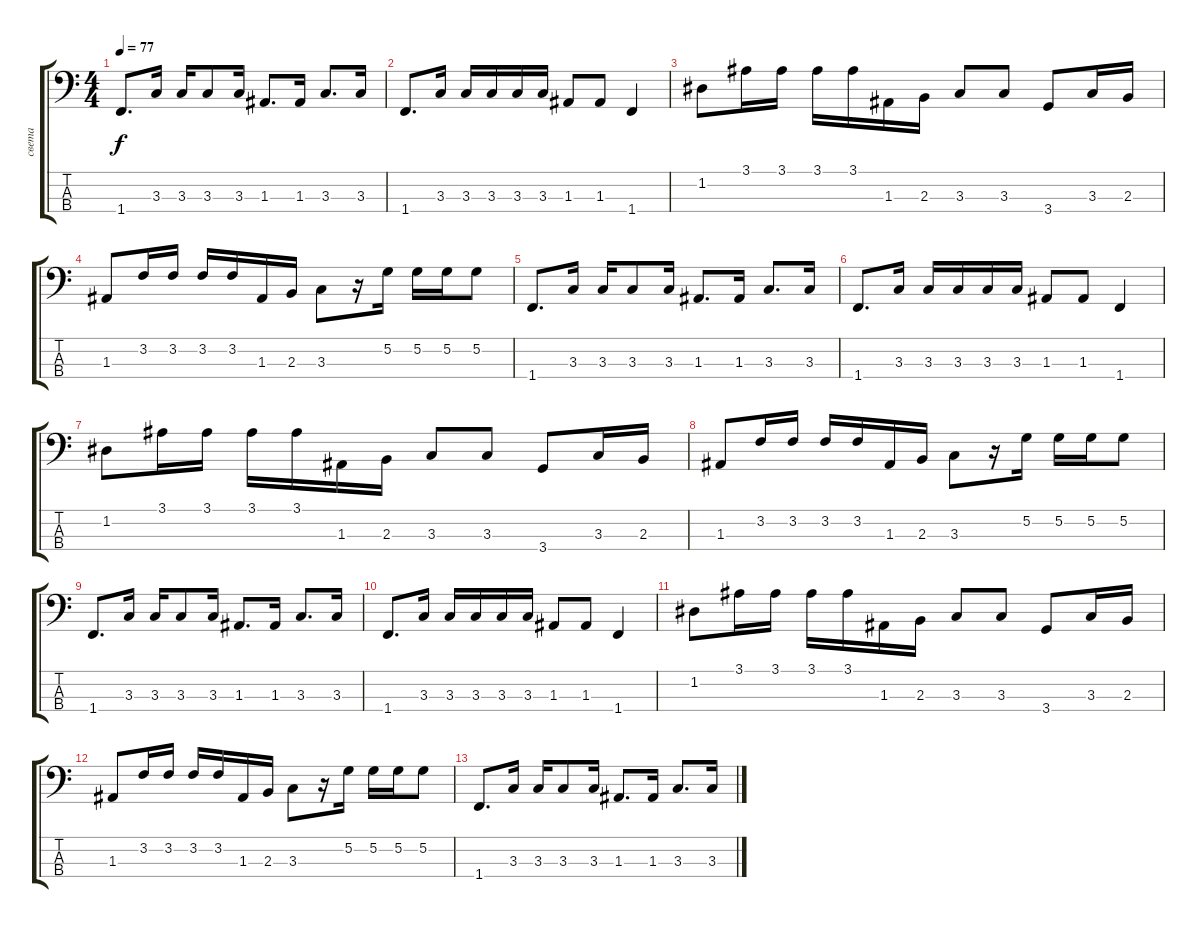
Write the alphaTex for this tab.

\track ("света" "света") {instrument electricbassfinger}
\staff {score tabs}
\tuning (G2 D2 A1 E1) {hide}
\ts (4 4)
\tempo 77
\clef f4
\ks c
1.4.8{d dy f} 3.3.16 3.3.16 3.3.8 3.3.16 1.3.8{d} 1.3.16 3.3.8{d} 3.3.16 |
1.4.8{d} 3.3.16 3.3.16 3.3.16 3.3.16 3.3.16 1.3.8 1.3.8 1.4.4 |
1.2.8 3.1.16 3.1.16 3.1.16 3.1.16 1.3.16 2.3.16 3.3.8 3.3.8 3.4.8 3.3.16 2.3.16 |
1.3.8 3.2.16 3.2.16 3.2.16 3.2.16 1.3.16 2.3.16 3.3.8 r.16 5.2.16 5.2.16 5.2.16 5.2.8 |
1.4.8{d} 3.3.16 3.3.16 3.3.8 3.3.16 1.3.8{d} 1.3.16 3.3.8{d} 3.3.16 |
1.4.8{d} 3.3.16 3.3.16 3.3.16 3.3.16 3.3.16 1.3.8 1.3.8 1.4.4 |
1.2.8 3.1.16 3.1.16 3.1.16 3.1.16 1.3.16 2.3.16 3.3.8 3.3.8 3.4.8 3.3.16 2.3.16 |
1.3.8 3.2.16 3.2.16 3.2.16 3.2.16 1.3.16 2.3.16 3.3.8 r.16 5.2.16 5.2.16 5.2.16 5.2.8 |
1.4.8{d} 3.3.16 3.3.16 3.3.8 3.3.16 1.3.8{d} 1.3.16 3.3.8{d} 3.3.16 |
1.4.8{d} 3.3.16 3.3.16 3.3.16 3.3.16 3.3.16 1.3.8 1.3.8 1.4.4 |
1.2.8 3.1.16 3.1.16 3.1.16 3.1.16 1.3.16 2.3.16 3.3.8 3.3.8 3.4.8 3.3.16 2.3.16 |
1.3.8 3.2.16 3.2.16 3.2.16 3.2.16 1.3.16 2.3.16 3.3.8 r.16 5.2.16 5.2.16 5.2.16 5.2.8 |
1.4.8{d} 3.3.16 3.3.16 3.3.8 3.3.16 1.3.8{d} 1.3.16 3.3.8{d} 3.3.16
